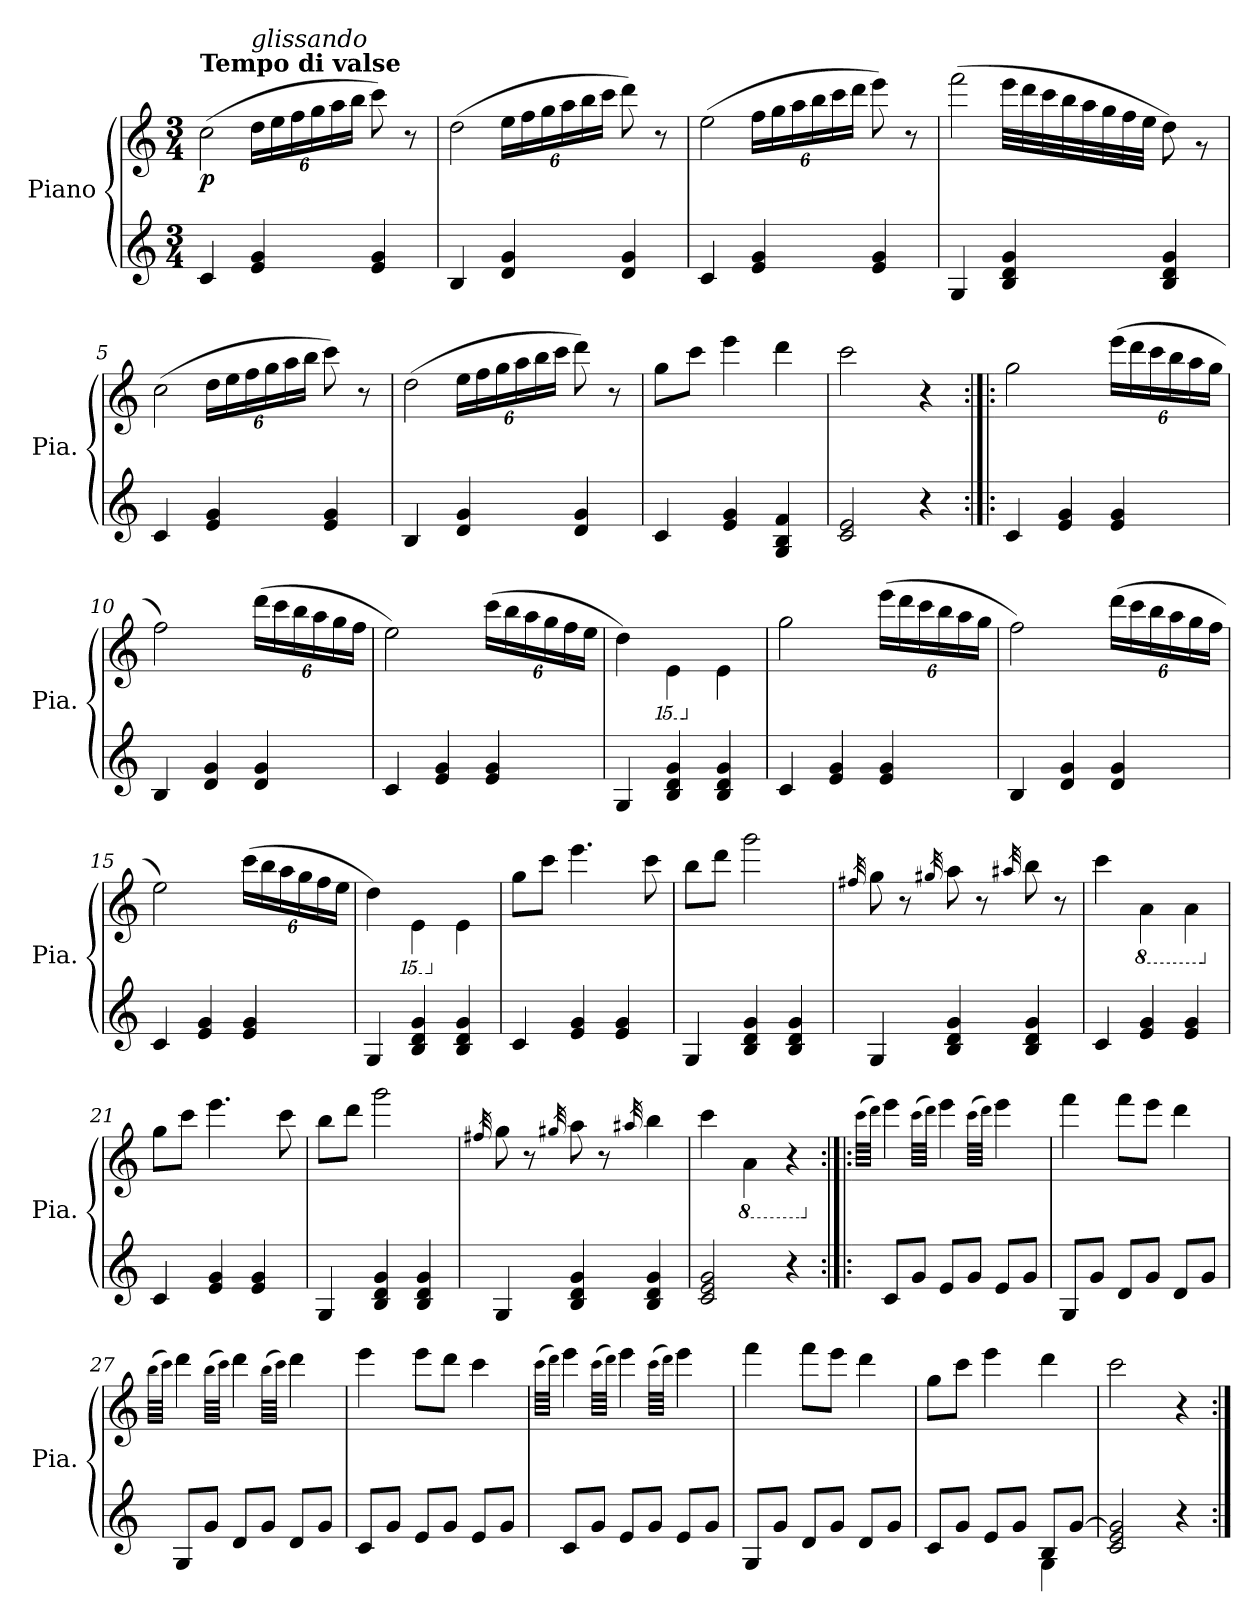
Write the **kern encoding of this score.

**kern	**kern	**dynam
*part1	*part1	*part1
*staff2	*staff1	*staff1/2
*I"Piano	*	*
*I'Pia.	*	*
*clefG2	*clefG2	*
*k[]	*k[]	*
*M3/4	*M3/4	*
*MM112	*MM112	*
=1	=1	=1
*	*^	*
!	!LO:TX:a:B:t=Tempo di valse	!	!
!	!	!	!LO:DY:b
4c/	(2cc\	4ryy	p
*	*	*Xbrackettup	*
!	!	!LO:TX:a:i:t=glissando	!
4e/ 4g/	.	24dd!\LL	.
.	.	24ee!\	.
.	.	24ff!\	.
.	.	24gg!\	.
.	.	24aa!\	.
.	.	24bb!\JJ	.
4e/ 4g/	8ccc\)	4ryy	.
.	8r	.	.
=2	=2	=2	=2
4B/	(2dd\	4ryy	.
4d/ 4g/	.	24ee!\LL	.
.	.	24ff!\	.
.	.	24gg!\	.
.	.	24aa!\	.
.	.	24bb!\	.
.	.	24ccc!\JJ	.
4d/ 4g/	8ddd\)	4ryy	.
.	8r	.	.
=3	=3	=3	=3
4c/	(2ee\	4ryy	.
4e/ 4g/	.	24ff!\LL	.
.	.	24gg!\	.
.	.	24aa!\	.
.	.	24bb!\	.
.	.	24ccc!\	.
.	.	24ddd!\JJ	.
4e/ 4g/	8eee\)	4ryy	.
.	8r	.	.
=4	=4	=4	=4
4G/	(2fff\	4ryy	.
4B/ 4d/ 4g/	.	32eee!\LLL	.
.	.	32ddd!\	.
.	.	32ccc!\	.
.	.	32bb!\	.
.	.	32aa!\	.
.	.	32gg!\	.
.	.	32ff!\	.
.	.	32ee!\JJJ	.
4B/ 4d/ 4g/	8dd\)	4ryy	.
.	8rg	.	.
!!LO:LB:g=z	!!
=5	=5	=5	=5
4c/	(2cc\	4ryy	.
4e/ 4g/	.	24dd!\LL	.
.	.	24ee!\	.
.	.	24ff!\	.
.	.	24gg!\	.
.	.	24aa!\	.
.	.	24bb!\JJ	.
4e/ 4g/	8ccc\)	4ryy	.
.	8r	.	.
=6	=6	=6	=6
4B/	(2dd\	4ryy	.
4d/ 4g/	.	24ee!\LL	.
.	.	24ff!\	.
.	.	24gg!\	.
.	.	24aa!\	.
.	.	24bb!\	.
.	.	24ccc!\JJ	.
4d/ 4g/	8ddd\)	4ryy	.
.	8r	.	.
*	*v	*v	*
=7	=7	=7
4c/	8gg\L	.
.	8ccc\J	.
4e/ 4g/	4eee\	.
4G/ 4B/ 4f/	4ddd\	.
=8	=8	=8
2c/ 2e/	2ccc\	.
4r	4r	.
!!LO:LB:g=z
=9:|!|:	=9:|!|:	=9:|!|:
4c/	2gg\	.
4e/ 4g/	.	.
4e/ 4g/	(24eee\LL	.
.	24ddd\	.
.	24ccc\	.
.	24bb\	.
.	24aa\	.
.	24gg\JJ	.
=10	=10	=10
4B/	2ff\)	.
4d/ 4g/	.	.
4d/ 4g/	(24ddd\LL	.
.	24ccc\	.
.	24bb\	.
.	24aa\	.
.	24gg\	.
.	24ff\JJ	.
=11	=11	=11
4c/	2ee\)	.
4e/ 4g/	.	.
4e/ 4g/	(24ccc\LL	.
.	24bb\	.
.	24aa\	.
.	24gg\	.
.	24ff\	.
.	24ee\JJ	.
=12	=12	=12
4G/	4dd\)	.
*	*15ba	*
4B/ 4d/ 4g/	4EE\ 4GG\yy	.
*	*X15ba	*
4B/ 4d/ 4g/	4e\ 4g\yy	.
!!LO:LB:g=z
=13	=13	=13
4c/	2gg\	.
4e/ 4g/	.	.
4e/ 4g/	(24eee\LL	.
.	24ddd\	.
.	24ccc\	.
.	24bb\	.
.	24aa\	.
.	24gg\JJ	.
=14	=14	=14
4B/	2ff\)	.
4d/ 4g/	.	.
4d/ 4g/	(24ddd\LL	.
.	24ccc\	.
.	24bb\	.
.	24aa\	.
.	24gg\	.
.	24ff\JJ	.
=15	=15	=15
4c/	2ee\)	.
4e/ 4g/	.	.
4e/ 4g/	(24ccc\LL	.
.	24bb\	.
.	24aa\	.
.	24gg\	.
.	24ff\	.
.	24ee\JJ	.
=16	=16	=16
4G/	4dd\)	.
*	*15ba	*
4B/ 4d/ 4g/	4EE\ 4GG\yy	.
*	*X15ba	*
4B/ 4d/ 4g/	4e\ 4g\yy	.
!!LO:PB:g=z
=17	=17	=17
4c/	8gg\L	.
.	8ccc\J	.
4e/ 4g/	4.eee\	.
4e/ 4g/	.	.
.	8ccc\	.
=18	=18	=18
4G/	8bb\L	.
.	8ddd\J	.
4B/ 4d/ 4g/	2ggg\	.
4B/ 4d/ 4g/	.	.
=19	=19	=19
.	32qff#X/	.
4G/	8gg\	.
.	8r	.
.	32qgg#X/	.
4B/ 4d/ 4g/	8aa\	.
.	8r	.
.	32qaa#X/	.
4B/ 4d/ 4g/	8bb\	.
.	8r	.
=20	=20	=20
4c/	4ccc\	.
*	*8ba	*
4e/ 4g/	4C\yy 4A\	.
4e/ 4g/	4C\yy 4A\	.
!!LO:LB:g=z
=21	=21	=21
*	*X8ba	*
4c/	8gg\L	.
.	8ccc\J	.
4e/ 4g/	4.eee\	.
4e/ 4g/	.	.
.	8ccc\	.
=22	=22	=22
4G/	8bb\L	.
.	8ddd\J	.
4B/ 4d/ 4g/	2ggg\	.
4B/ 4d/ 4g/	.	.
=23	=23	=23
.	32qff#X/	.
4G/	8gg\	.
.	8r	.
.	32qgg#X/	.
4B/ 4d/ 4g/	8aa\	.
.	8r	.
.	32qaa#X/	.
4B/ 4d/ 4g/	4bb\	.
=24	=24	=24
2c/ 2e/ 2g/	4ccc\	.
*	*8ba	*
.	4C\yy 4A\	.
4r	4r	.
!!LO:LB:g=z
=25:|!|:	=25:|!|:	=25:|!|:
*	*X8ba	*
.	(64qccc\LLLL	.
.	64qddd\JJJJ)	.
8c/L	4eee\	.
8g/J	.	.
.	(64qccc\LLLL	.
.	64qddd\JJJJ)	.
8e/L	4eee\	.
8g/J	.	.
.	(64qccc\LLLL	.
.	64qddd\JJJJ)	.
8e/L	4eee\	.
8g/J	.	.
=26	=26	=26
8G/L	4fff\	.
8g/J	.	.
8d/L	8fff\L	.
8g/J	8eee\J	.
8d/L	4ddd\	.
8g/J	.	.
=27	=27	=27
.	(64qbb\LLLL	.
.	64qccc\JJJJ)	.
8G/L	4ddd\	.
8g/J	.	.
.	(64qbb\LLLL	.
.	64qccc\JJJJ)	.
8d/L	4ddd\	.
8g/J	.	.
.	(64qbb\LLLL	.
.	64qccc\JJJJ)	.
8d/L	4ddd\	.
8g/J	.	.
=28	=28	=28
8c/L	4eee\	.
8g/J	.	.
8e/L	8eee\L	.
8g/J	8ddd\J	.
8e/L	4ccc\	.
8g/J	.	.
!!LO:LB:g=z
=29	=29	=29
.	(64qccc\LLLL	.
.	64qddd\JJJJ)	.
8c/L	4eee\	.
8g/J	.	.
.	(64qccc\LLLL	.
.	64qddd\JJJJ)	.
8e/L	4eee\	.
8g/J	.	.
.	(64qccc\LLLL	.
.	64qddd\JJJJ)	.
8e/L	4eee\	.
8g/J	.	.
=30	=30	=30
8G/L	4fff\	.
8g/J	.	.
8d/L	8fff\L	.
8g/J	8eee\J	.
8d/L	4ddd\	.
8g/J	.	.
=31	=31	=31
*^	*	*
8c/L	2ryy	8gg\L	.
8g/J	.	8ccc\J	.
8e/L	.	4eee\	.
8g/J	.	.	.
8B/L	4G\	4ddd\	.
[8g/J	.	.	.
*v	*v	*	*
=32	=32	=32
2c/ 2e/ 2g/]	2ccc\	.
4r	4r	.
=:|!	=:|!	=:|!
*-	*-	*-
